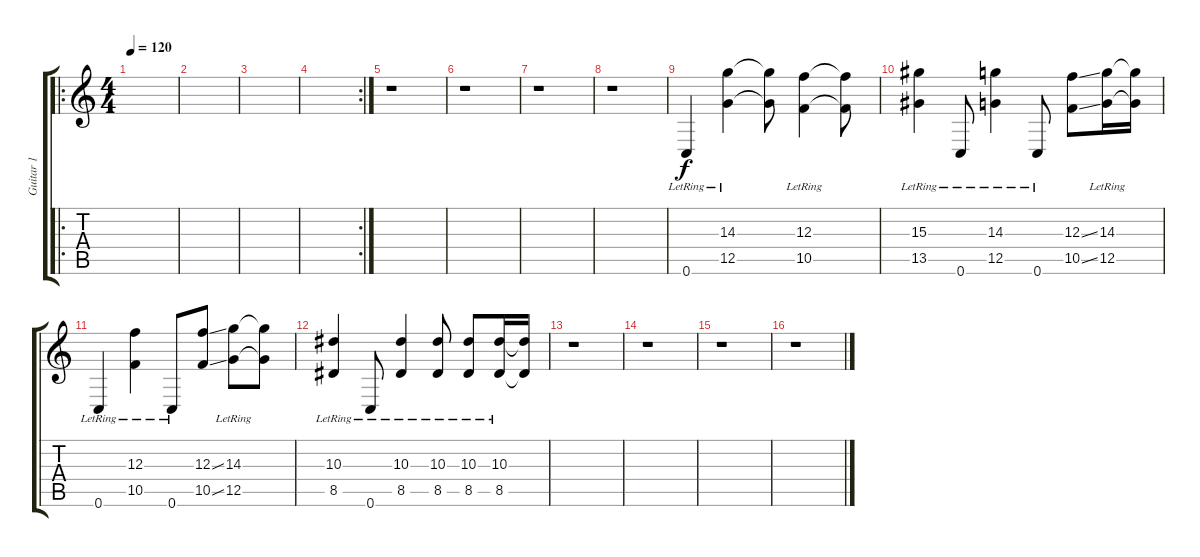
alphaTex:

\track ("Guitar 1" "Guitar 1") {instrument overdrivenguitar}
\staff {score tabs}
\tuning (D4 A3 F3 C3 G2 C2) {hide}
\ro
\ts (4 4)
\tempo 120
\clef g2
\ks c
|
|
|
\rc 2
|
r.1 |
r.1 |
r.1 |
r.1 |
0.6{lr}.4 (14.3{lr} 12.5{lr}).4 (14.3{t} 12.5{t}).8 (12.3{lr} 10.5{lr}).4 (12.3{t} 10.5{t}).8 |
(15.3{lr} 13.5{lr}).4 0.6{lr}.8 (14.3{lr} 12.5{lr}).4 0.6{lr}.8 (12.3{ss} 10.5{ss}).8 (14.3{lr} 12.5{lr}).16 (14.3{t} 12.5{t}).16 |
0.6{lr}.4 (12.3{lr} 10.5{lr}).4 0.6{lr}.8 (12.3{ss} 10.5{ss}).8 (14.3{lr} 12.5{lr}).8 (14.3{t} 12.5{t}).8 |
(10.3{lr} 8.5{lr}).4 0.6{lr}.8 (10.3{lr} 8.5{lr}).4 (10.3{lr} 8.5{lr}).8 (10.3{lr} 8.5{lr}).8 (10.3{lr} 8.5{lr}).16 (10.3{t} 8.5{t}).16 |
r.1 |
r.1 |
r.1 |
r.1
